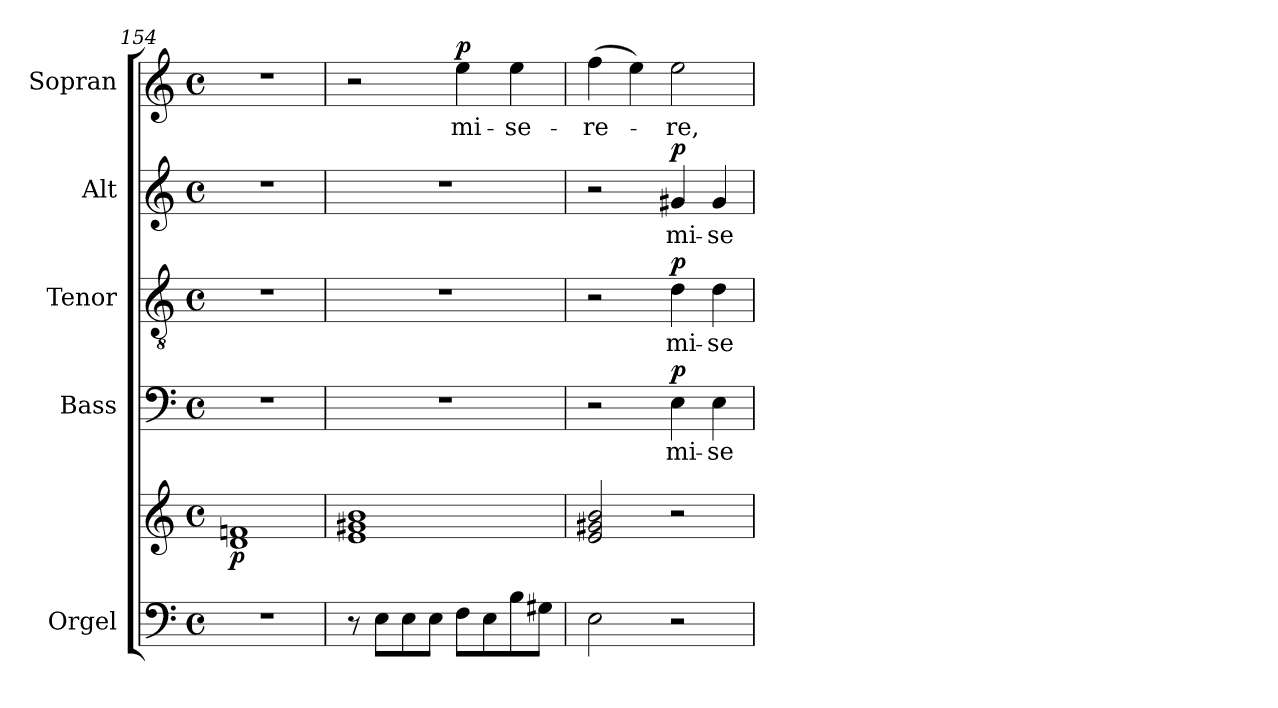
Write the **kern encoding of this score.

**kern	**kern	**dynam	**kern	**text	**dynam	**kern	**text	**dynam	**kern	**text	**dynam	**kern	**text	**dynam
*part5	*part5	*part5	*part4	*part4	*part4	*part3	*part3	*part3	*part2	*part2	*part2	*part1	*part1	*part1
*staff6	*staff5	*staff5/6	*staff4	*staff4	*staff4	*staff3	*staff3	*staff3	*staff2	*staff2	*staff2	*staff1	*staff1	*staff1
*I"Orgel	*	*	*I"Bass	*	*	*I"Tenor	*	*	*I"Alt	*	*	*I"Sopran	*	*
*I'Org.	*	*	*I'B.	*	*	*I'T.	*	*	*I'A.	*	*	*I'S.	*	*
*clefF4	*clefG2	*	*clefF4	*	*	*clefGv2	*	*	*clefG2	*	*	*clefG2	*	*
*k[]	*k[]	*	*k[]	*	*	*k[]	*	*	*k[]	*	*	*k[]	*	*
*C:	*C:	*	*C:	*	*	*C:	*	*	*C:	*	*	*C:	*	*
*M4/4	*M4/4	*	*M4/4	*	*	*M4/4	*	*	*M4/4	*	*	*M4/4	*	*
*met(c)	*met(c)	*	*met(c)	*	*	*met(c)	*	*	*met(c)	*	*	*met(c)	*	*
=154	=154	=154	=154	=154	=154	=154	=154	=154	=154	=154	=154	=154	=154	=154
!	!	!LO:DY:b	!	!	!	!	!	!	!	!	!	!	!	!
1r	1d 1fn	p	1r	.	.	1r	.	.	1r	.	.	1r	.	.
=155	=155	=155	=155	=155	=155	=155	=155	=155	=155	=155	=155	=155	=155	=155
8r	1e 1g#X 1b	.	1r	.	.	1r	.	.	1r	.	.	2r	.	.
8E\L	.	.	.	.	.	.	.	.	.	.	.	.	.	.
8E\	.	.	.	.	.	.	.	.	.	.	.	.	.	.
8E\J	.	.	.	.	.	.	.	.	.	.	.	.	.	.
!	!	!	!	!	!	!	!	!	!	!	!	!	!LO:LY:b	!LO:DY:a
8F\L	.	.	.	.	.	.	.	.	.	.	.	4ee\	mi-	p
8E\	.	.	.	.	.	.	.	.	.	.	.	.	.	.
!	!	!	!	!	!	!	!	!	!	!	!	!	!LO:LY:b	!
8B\	.	.	.	.	.	.	.	.	.	.	.	4ee\	-se-	.
8G#X\J	.	.	.	.	.	.	.	.	.	.	.	.	.	.
=156	=156	=156	=156	=156	=156	=156	=156	=156	=156	=156	=156	=156	=156	=156
!	!	!	!	!	!	!	!	!	!	!	!	!	!LO:LY:b	!
2E\	2e/ 2g#X/ 2b/	.	2r	.	.	2r	.	.	2r	.	.	(>4ff\	-re-	.
.	.	.	.	.	.	.	.	.	.	.	.	4ee\)	.	.
!	!	!	!	!LO:LY:b	!LO:DY:a	!	!LO:LY:b	!LO:DY:a	!	!LO:LY:b	!LO:DY:a	!	!LO:LY:b	!
2r	2r	.	4E\	mi-	p	4d\	mi-	p	4g#X/	mi-	p	2ee\	-re,	.
!	!	!	!	!LO:LY:b	!	!	!LO:LY:b	!	!	!LO:LY:b	!	!	!	!
.	.	.	4E\	-se-	.	4d\	-se-	.	4g#/	-se-	.	.	.	.
=	=	=	=	=	=	=	=	=	=	=	=	=	=	=
*-	*-	*-	*-	*-	*-	*-	*-	*-	*-	*-	*-	*-	*-	*-
